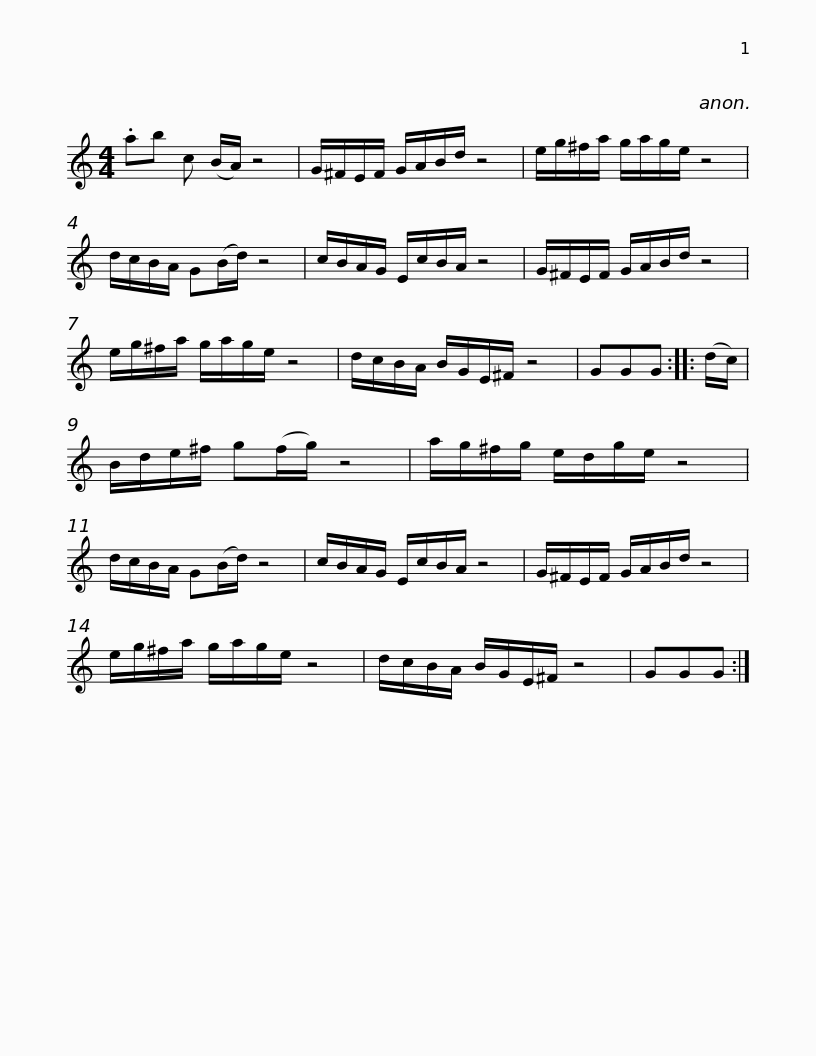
X:1
L:1/8
M:4/4
I:linebreak $
K:C
V:1 treble
V:1
 .ab c (B/A/) z4 | G/^F/E/F/ G/A/B/d/ z4 | e/g/^f/a/ g/a/g/e/ z4 | d/c/B/A/ G(B/d/) z4 | c/B/A/G/ E/c/B/A/ z4 |$ %5
 G/^F/E/F/ G/A/B/d/ z4 | e/g/^f/a/ g/a/g/e/ z4 | d/c/B/A/ B/G/E/^F/ z4 | GGG :: (d/c/) | %10
 B/d/e/^f/ g(f/g/) z4 |$ a/g/^f/g/ e/d/g/e/ z4 | d/c/B/A/ G(B/d/) z4 | c/B/A/G/ E/c/B/A/ z4 | G/^F/E/F/ G/A/B/d/ z4 | %15
 e/g/^f/a/ g/a/g/e/ z4 |$ d/c/B/A/ B/G/E/^F/ z4 | GGG :| %18
